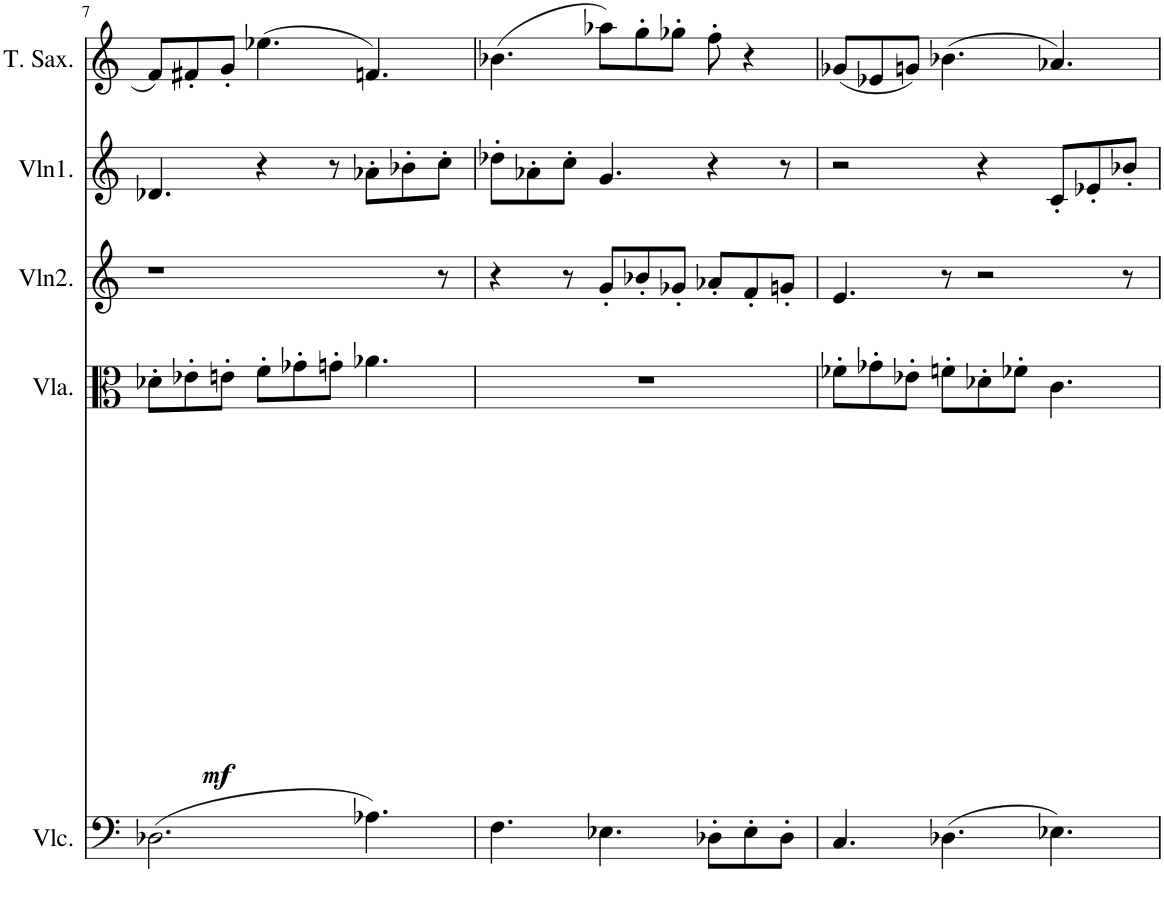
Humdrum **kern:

**kern	**kern	**dynam	**kern	**kern	**kern
*part5	*part4	*part4	*part3	*part2	*part1
*staff5	*staff4	*staff4	*staff3	*staff2	*staff1
*I"Cello	*I"Viola	*	*I"Violin2	*I"Violin1	*I"Tenor Sax
*	*I'Vla.	*	*I'Vln2.	*I'Vln1.	*I'T. Sax.
!!LO:PB:g=z
*clefF4	*clefC3	*	*clefG2	*clefG2	*clefG2
*	*	*	*	*	*Trd8c14
*k[]	*k[]	*	*k[]	*k[]	*k[]
*M9/8	*M9/8	*	*M9/8	*	*M9/8
=7	=7	=7	=7	=7	=7
!	!	!LO:DY:b	!	!	!
(2.D-X\	8d-X'\L	mf	1r	4.d-X/	8f/L
.	8e-X'\	.	.	.	8f#X'/
.	8en'\J	.	.	.	8g'/J
.	8f'\L	.	.	4r	(4.ee-X\
.	8g-X'\	.	.	.	.
.	8gn'\J	.	.	8r	.
4.A-X\)	4.a-X\	.	.	8a-X'\L	4.fn/)
.	.	.	.	8b-X'\	.
.	.	.	8r	8cc'\J	.
=8	=8	=8	=8	=8	=8
4.F\	8%9r	.	4r	8dd-X'\L	(4.b-X\
.	.	.	.	8a-X'\	.
.	.	.	8r	8cc'\J	.
4.E-X\	.	.	8g'/L	4.g/	8aa-X\L)
.	.	.	8b-X'/	.	8gg'\
.	.	.	8g-X'/J	.	8gg-X'\J
8D-X'\L	.	.	8a-X'/L	4r	8ff'\
8E-'\	.	.	8f'/	.	4r
8D-'\J	.	.	8gn'/J	8r	.
=9	=9	=9	=9	=9	=9
4.C/	8f-X'\L	.	4.e/	2r	(8g-X/L
.	8g-X'\	.	.	.	8e-X/
.	8e-X'\J	.	.	.	8gn/J)
(4.D-X\	8fn'\L	.	8r	.	(4.b-X\
.	8d-X'\	.	2r	4r	.
.	8f-X'\J	.	.	.	.
4.E-X\)	4.c\	.	.	8c'/L	4.a-X/)
.	.	.	.	8e-X'/	.
.	.	.	8r	8b-X'/J	.
=	=	=	=	=	=
*-	*-	*-	*-	*-	*-
